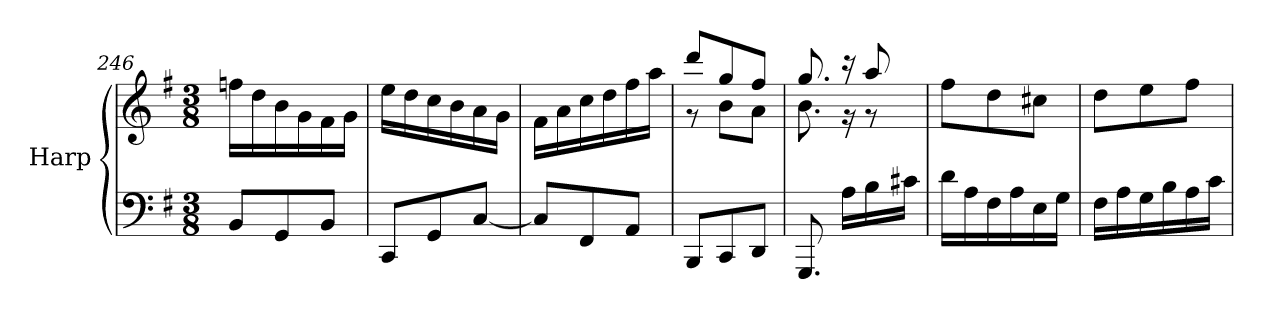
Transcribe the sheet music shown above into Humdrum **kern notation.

**kern	**kern
*part1	*part1
*staff2	*staff1
*I"Harp	*
*I'Hp	*
*clefF4	*clefG2
*k[f#]	*k[f#]
*M3/8	*M3/8
=246	=246
8BB/L	16ffn\LL
.	16dd\
8GG/	16b\
.	16g\
8BB/J	16f#\
.	16g\JJ
=247	=247
8CC/L	16ee\LL
.	16dd\
8GG/	16cc\
.	16b\
[8C/J	16a\
.	16g\JJ
=248	=248
8C/L]	16f#\LL
.	16a\
8FF#/	16cc\
.	16dd\
8AA/J	16ff#\
.	16aa\JJ
=249	=249
*	*^
8BBB/L	8ddd/L	8r
8CC/	8gg/	8b\L
8DD/J	8ff#/J	8a\J
=250	=250	=250
8.GGG/	8.gg/	8.b\
16A\LL	16r	16r
16B\	8aa/	8r
16c#X\JJ	.	.
*	*v	*v
=251	=251
16d\LL	8ff#\L
16A\	.
16F#\	8dd\
16A\	.
16E\	8cc#X\J
16G\JJ	.
!!LO:LB:g=z
=252	=252
16F#\LL	8dd\L
16A\	.
16G\	8ee\
16B\	.
16A\	8ff#\J
16c\JJ	.
=	=
*-	*-
